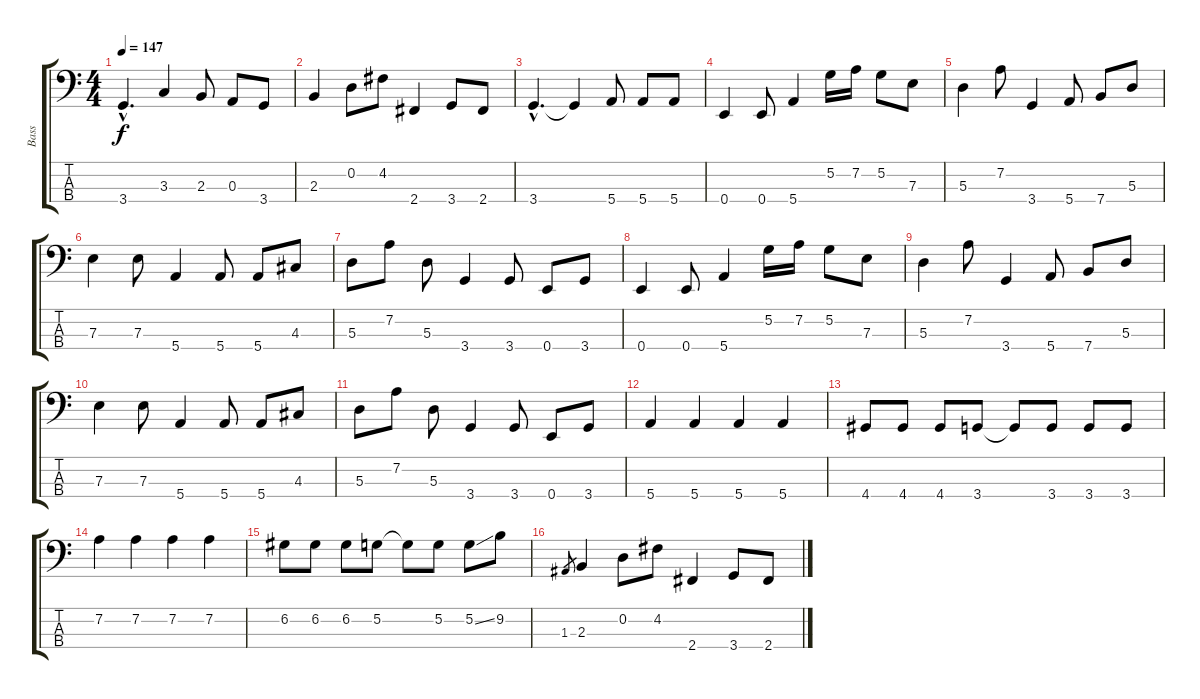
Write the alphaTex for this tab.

\track ("Bass" "Bass") {instrument electricbasspick}
\staff {score tabs}
\tuning (G2 D2 A1 E1) {hide}
\ts (4 4)
\tempo 147
\clef f4
\ks c
3.4{hac}.4{d dy f} 3.3.4 2.3.8 0.3.8 3.4.8 |
2.3.4 0.2.8 4.2.8 2.4.4 3.4.8 2.4.8 |
3.4{hac}.4{d} 3.4{t}.4 5.4.8 5.4.8 5.4.8 |
0.4.4 0.4.8 5.4.4 5.2.16 7.2.16 5.2.8 7.3.8 |
5.3.4 7.2.8 3.4.4 5.4.8 7.4.8 5.3.8 |
7.3.4 7.3.8 5.4.4 5.4.8 5.4.8 4.3.8 |
5.3.8 7.2.8 5.3.8 3.4.4 3.4.8 0.4.8 3.4.8 |
0.4.4 0.4.8 5.4.4 5.2.16 7.2.16 5.2.8 7.3.8 |
5.3.4 7.2.8 3.4.4 5.4.8 7.4.8 5.3.8 |
7.3.4 7.3.8 5.4.4 5.4.8 5.4.8 4.3.8 |
5.3.8 7.2.8 5.3.8 3.4.4 3.4.8 0.4.8 3.4.8 |
5.4.4 5.4.4 5.4.4 5.4.4 |
4.4.8 4.4.8 4.4.8 3.4.8 3.4{t}.8 3.4.8 3.4.8 3.4.8 |
7.2.4 7.2.4 7.2.4 7.2.4 |
6.2.8 6.2.8 6.2.8 5.2.8 5.2{t}.8 5.2.8 5.2{ss}.8 9.2.8 |
1.3.8{gr} 2.3.4 0.2.8 4.2.8 2.4.4 3.4.8 2.4.8
